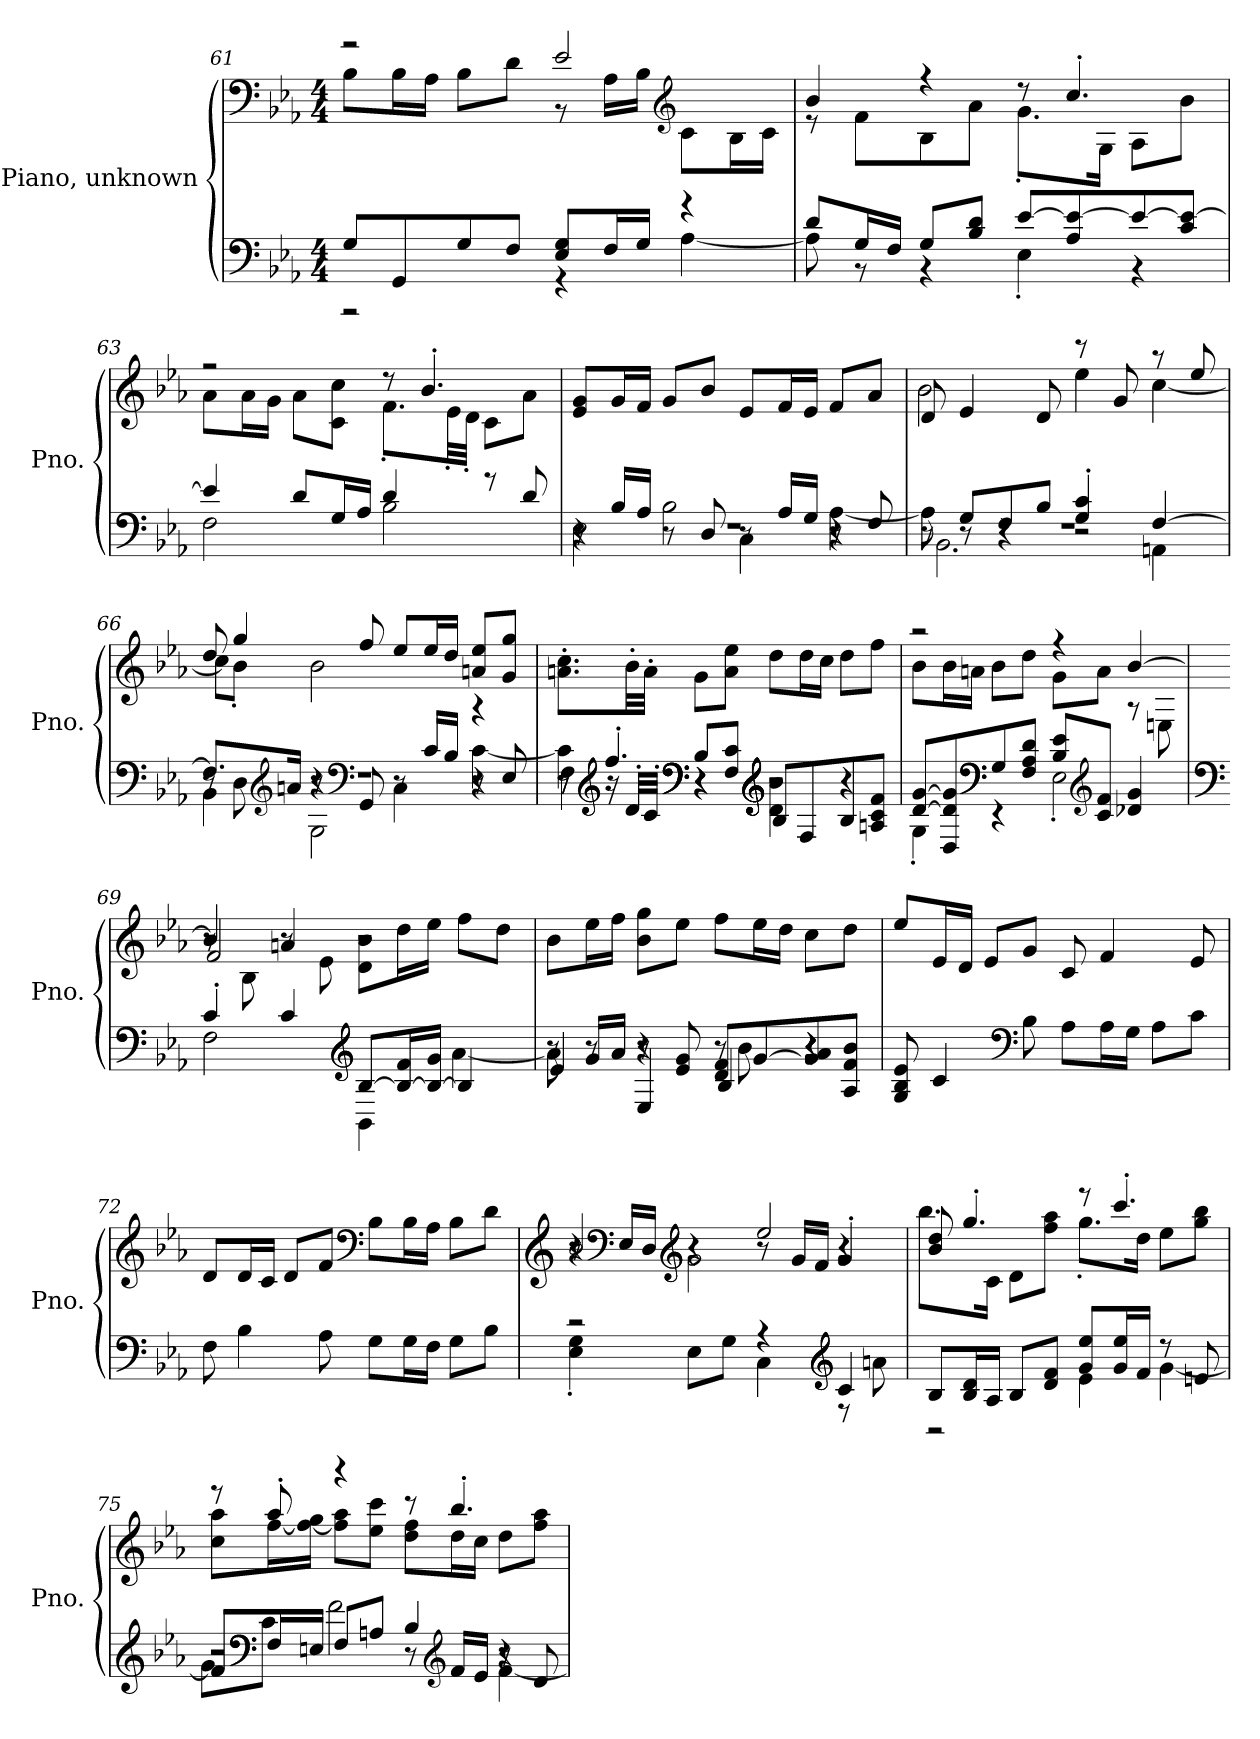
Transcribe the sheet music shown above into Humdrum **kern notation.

**kern	**kern
*part1	*part1
*staff2	*staff1
*I"Piano, unknown	*
*I'Pno.	*
*clefF4	*clefF4
*k[b-e-a-]	*k[b-e-a-]
*M4/4	*M4/4
=61	=61
*^	*^
8G/L	2r	2r	8B-\L
8GG/	.	.	16B-\L
.	.	.	16A-\JJ
8G/	.	.	8B-\L
8F/J	.	.	8d\J
8E-/ 8G/L	4r	2e-/	8r
16F/L	.	.	16A-\LL
16G/JJ	.	.	16B-\JJ
*	*	*clefG2	*
4r	[4A-\	.	8c\L
.	.	.	16B-\L
.	.	.	16c\JJ
!!LO:LB:g=z	!!
=62	=62	=62	=62
8d/L	8A-\]	4b-/	8r
16G/L	8r	.	8f\L
16F/JJ	.	.	.
8G/L	4r	4r	8B-\
8B-/ 8d/J	.	.	8a-\J
[8e-/L	4E-'\	8r	8.g'\L
8A-/ 8e-/_	.	4.cc'/	.
.	.	.	16G\Jk
8e-/_	4r	.	8A-\L
8c/ 8e-/_J	.	.	8b-\J
=63	=63	=63	=63
4e-/]	2F\	2r	8a-\L
.	.	.	16a-\L
.	.	.	16g\JJ
8d/L	.	.	8a-\L
16G/L	.	.	8c\ 8cc\J
16A-/JJ	.	.	.
4d/	2B-\	8r	8.f'\L
.	.	4.b-'/	.
.	.	.	32e-'\LL
.	.	.	32d'\JJJ
8r	.	.	8c\L
8d/	.	.	8a-\J
*	*	*v	*v
=64	=64	=64
*^	*^	*
1r	4r	8r	2E-\	8e-/ 8g/L
.	.	16B-/LL	.	16g/L
.	.	16A-/JJ	.	16f/JJ
.	2B-\	8r	.	8g/L
.	.	8D/	.	8b-/J
.	.	8r	4C\	8e-/L
.	.	16A-/LL	.	16f/L
.	.	16G/JJ	.	16e-/JJ
.	[4A-\	8r	4r	8f/L
.	.	8F/	.	8a-/J
!!LO:LB:g=z
=65	=65	=65	=65	=65
*	*	*	*	*^
1r	8A-\]	8r	2.BB-\	8d/	2b-\
.	8r	8G/L	.	4e-/	.
.	4r	8F/	.	.	.
.	.	8B-/J	.	8d/	.
.	2r	4G/' 4c/'	.	8r	4ee-\
.	.	.	.	8g/	.
.	.	[4F/	4AAn\	8r	[4cc\
.	.	.	.	8ee-/	.
=66	=66	=66	=66	=66	=66
1r	8r	8.F/L]	4BB-\	8dd/	8cc\L]
.	8D\	.	.	4gg/	8b-'\J
*clefG2	*	*	*	*	*
.	.	16an/Jk	.	.	.
.	2G\	8r	4r	.	2b-\
*clefF4	*	*	*	*	*
.	.	8GG/	.	8ff/	.
.	.	8r	4C\	8ee-/L	.
.	.	16c/LL	.	16ee-/L	.
.	.	16B-/JJ	.	16dd/JJ	.
.	[4c\	8r	4r	8an/ 8ee-/L	4r
.	.	8E-/	.	8g/ 8gg/J	.
*	*	*	*	*v	*v
!!LO:LB:g=z
=67	=67	=67	=67	=67
8r	4c\]	8r	4F\	8.an\' 8.cc\'L
*clefG2	*	*	*	*
4.ff'/	.	16r	.	.
.	.	32d'/LLL	.	32b-'\LL
.	.	32c'/JJJ	.	32a'\JJJ
*clefF4	*	*	*	*
.	4r	8B-/L	4r	8g\L
.	.	8F/ 8c/J	.	8a\ 8ee-\J
*clefG2	*	*	*	*
2r	4d\ 4b-\	8B-/L	2r	8dd\L
.	.	8F/	.	16dd\L
.	.	.	.	16cc\JJ
.	4r	8B-/	.	8dd\L
.	.	8An/ 8c/ 8f/J	.	8ff\J
*	*v	*v	*v	*
=68	=68	=68
*	*	*^
[8d/ [8g/L	4G'\	2r	8b-\L
8D/ 8d/] 8g/]	.	.	16b-\L
.	.	.	16an\JJ
*clefF4	*	*	*
8G/	4r	.	8b-\L
8F/ 8A-/ 8d/J	.	.	8dd\J
8B-/ 8e-/L	2E-'\	4r	8g\L
*clefG2	*	*	*
8c/ 8f/J	.	.	8a\J
4d-X/ 4g/	.	[4b-/	8r
.	.	.	8En\
*	*	*v	*v
!!LO:PB:g=z
=69	=69	=69
*clefF4	*	*
*	*	*^
*	*	*	*^
4c'/	2F\	4b-/]	8r	2f/
.	.	.	8B-\	.
4c/	.	4an/	8r	.
.	.	.	8e-\	.
*clefG2	*	*	*	*
[8B-/L	4BB-\	2r	8d\ 8b-\L	2r
16B-/_ 16f/L	.	.	16dd\L	.
16B-/_ 16g/JJ	.	.	16ee-\JJ	.
4B-/]	[4a-\	.	8ff\L	.
.	.	.	8dd\J	.
*	*	*v	*v	*v
=70	=70	=70
*	*^	*
8r	8a-\]	4e-/	8b-\L
16g/LL	8r	.	16ee-\L
16a-/JJ	.	.	16ff\JJ
8r	4r	4E-/	8b-\ 8gg\L
8e-/ 8g/	.	.	8ee-\J
8d/ 8f/L	8r	4B-/	8ff\L
[8g/	8b-\	.	16ee-\L
.	.	.	16dd\JJ
8g/] 8a-/	4r	4r	8cc\L
8A-/ 8f/ 8b-/J	.	.	8dd\J
*v	*v	*v	*
=71	=71
8G/ 8B-/ 8e-/	8ee-/L
4c/	16e-/L
.	16d/JJ
.	8e-/L
*clefF4	*
8B-\	8g/J
8A-\L	8c/
16A-\L	4f/
16G\JJ	.
8A-\L	.
8c\J	8e-/
!!LO:LB:g=z
=72	=72
8F\	8d/L
4B-\	16d/L
.	16c/JJ
.	8d/L
8A-\	8f/J
*	*clefF4
8G\L	8B-\L
16G\L	16B-\L
16F\JJ	16A-\JJ
8G\L	8B-\L
8B-\J	8d\J
=73	=73
*	*clefG2
*^	*^
*	*	*	*^
2r	4E-\' 4G\'	2b-/	4r	8r
*	*	*clefF4	*	*
.	.	.	.	16E-/LL
.	.	.	.	16D/JJ
*	*	*clefG2	*	*
.	8E-\L	.	2g\	4r
.	8G\J	.	.	.
4r	4C\	2ee-/	.	8r
.	.	.	.	16g/LL
.	.	.	.	16f/JJ
*clefG2	*	*	*	*
4c/	8r	.	4r	4g'/
.	8an\	.	.	.
*	*	*	*v	*v
=74	=74	=74	=74
8B-/L	2r	8b-/ 8dd/	8.bb-\L
16B-/ 16d/L	.	4.gg'/	.
16A-/JJ	.	.	16c\Jk
8B-/L	.	.	8d\L
8d/ 8f/J	.	.	8ff\ 8aa-\J
8g/ 8ee-/L	4e-\	8r	8.gg'\L
16g/ 16ee-/L	.	4.ccc'/	.
16f/JJ	.	.	16dd\Jk
8r	[4g\	.	8ee-\L
8en/	.	.	8gg\ 8bb-\J
!!LO:LB:g=z	!!
=75	=75	=75	=75
*	*^	*	*
8f/L	8g\L]	2r	8r	8cc\ 8aa-\L
*clefF4	*	*	*	*
16F/L	8c\J	.	8aa-'/	[16ff\L
16En/JJ	.	.	.	16ff\_ 16gg\JJ
8F/L	2f\	.	4r	8ff\] 8aa-\L
8An/J	.	.	.	8ee-\ 8ccc\J
8r	.	4B-/	8r	8dd\ 8ff\L
*clefG2	*	*	*	*
16f/LL	.	.	4.bb-'/	16dd\L
16e-/JJ	.	.	.	16cc\JJ
8r	[4f\	4r	.	8dd\L
8d/	.	.	.	8ff\ 8aa-\J
*v	*v	*v	*	*
*	*v	*v
=	=
*-	*-
